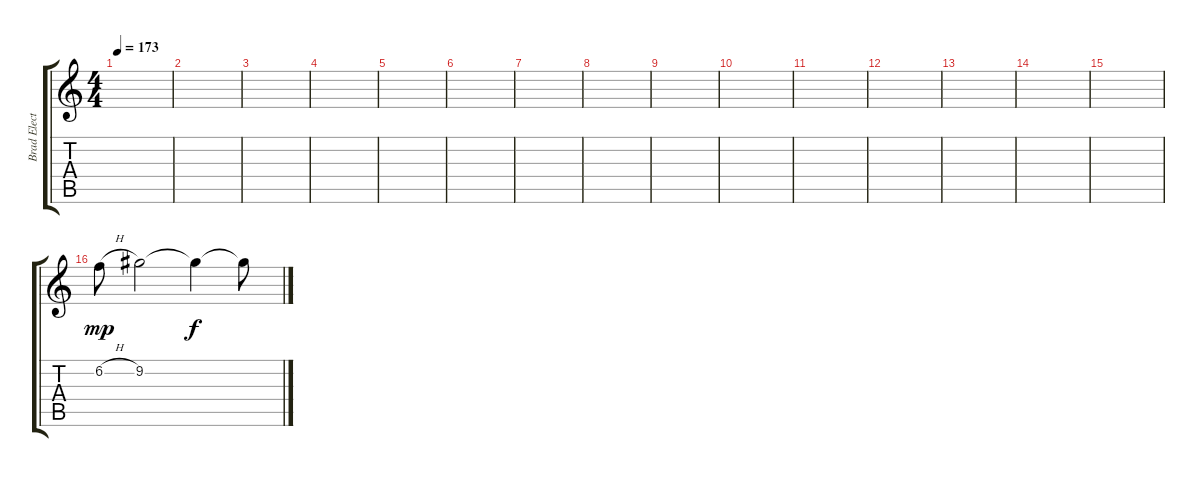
\track ("Brad Electric Guitar" "Brad Elect") {instrument electricguitarjazz}
\staff {score tabs}
\tuning (E4 B3 G3 D3 A2 E2) {hide}
\ts (4 4)
\tempo 173
\clef g2
\ks c
|
|
|
|
|
|
|
|
|
|
|
|
|
|
|
6.2{h}.8{dy mp} 9.2.2 9.2{t}.4{dy f} 9.2{t}.8
